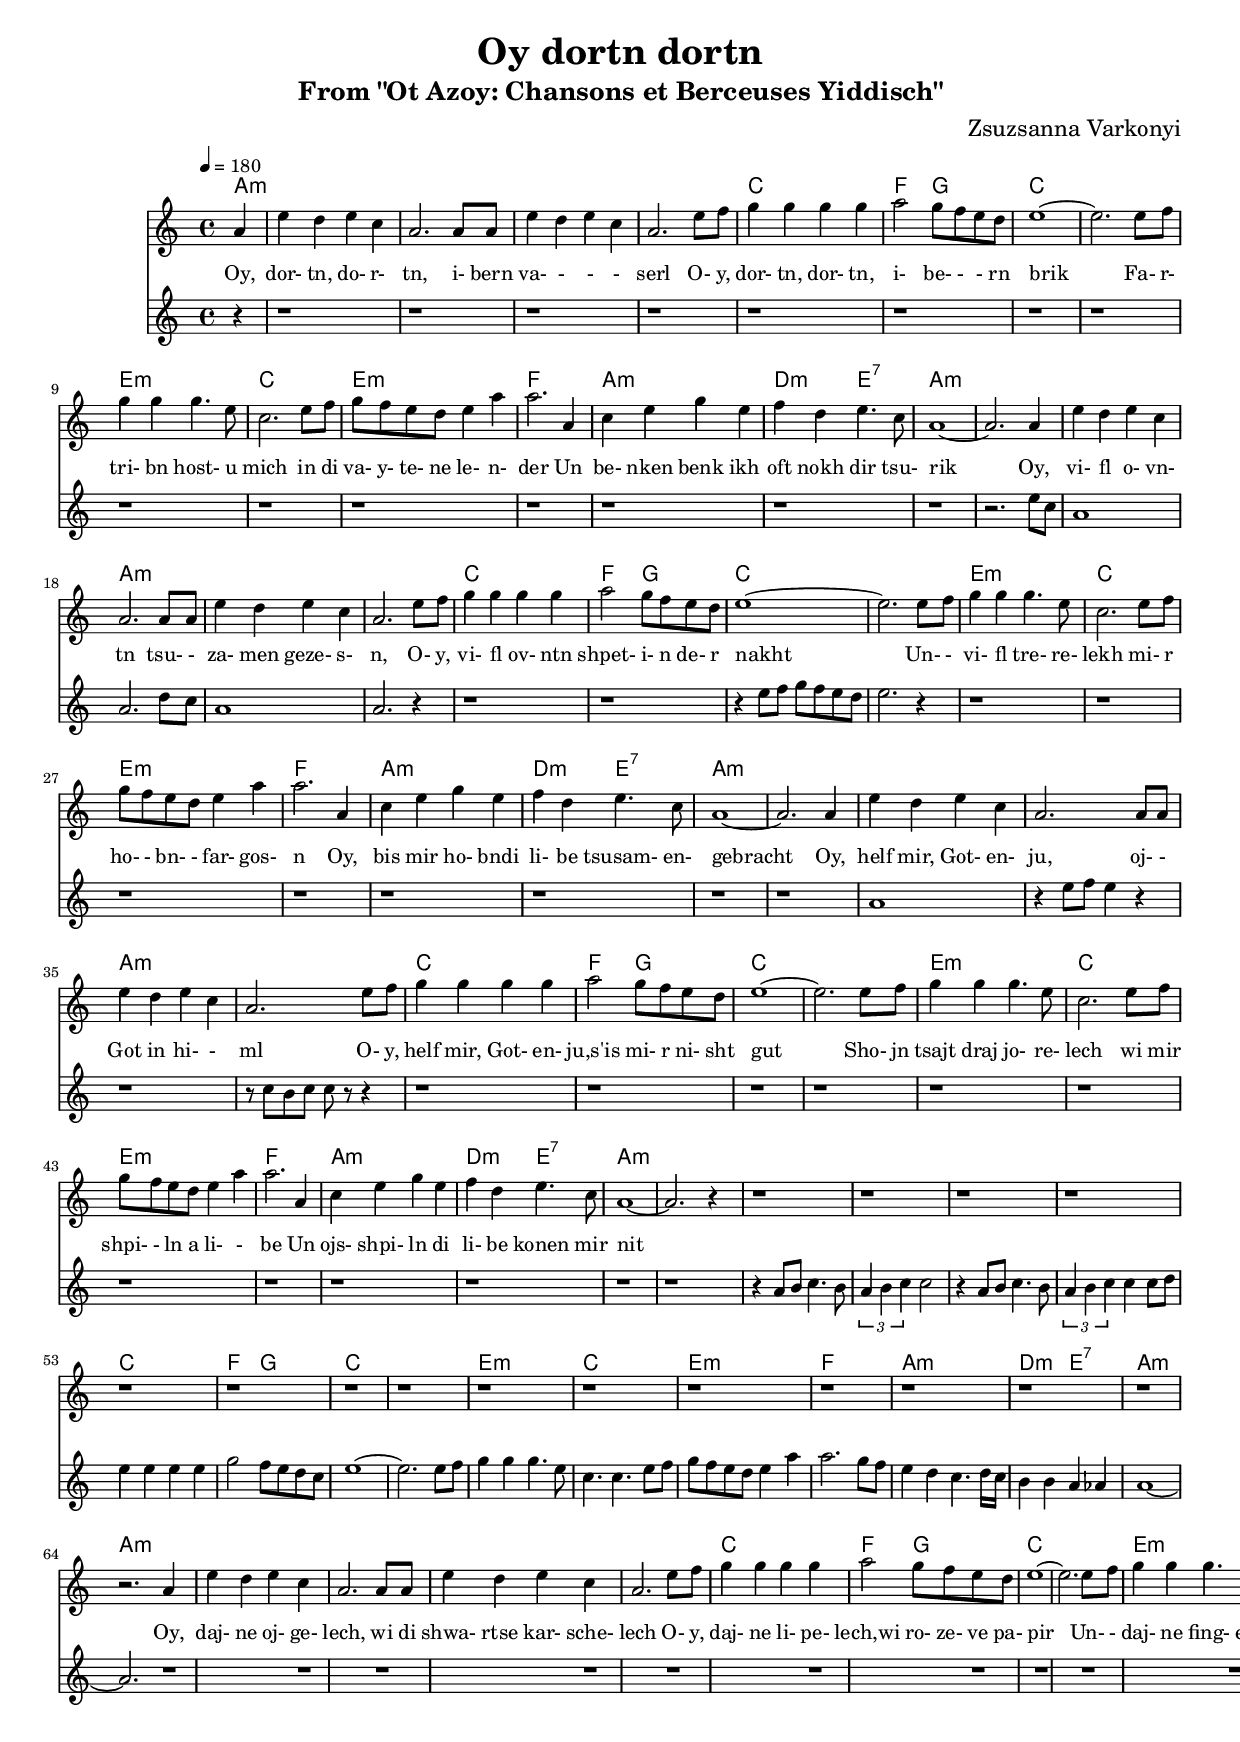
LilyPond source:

\version "2.24.4"
\header {
  title = "Oy dortn dortn"
  subtitle = "From \"Ot Azoy: Chansons et Berceuses Yiddisch\""
  composer = "Zsuzsanna Varkonyi"
}

global = {
  \time 4/4
  \key a \minor
}

scoreTempo = \tempo 4 = 180 % BPM

\include "deutsch.ly"

chordNames = \chordmode {

    \set chordChanges = ##t

    % Akkorde folgen hier.

    \partial 4
    a4:m |
    a1:m | a:m      |  a:m | a:m   |
    c    | f2 g2    |  c1  | c     |
    e1:m | c        |  e:m | f     |
    a:m  | d2:m e:7 | a1:m | a2.:m
}

voicePartial = \relative c'' {
    \scoreTempo
    \partial 4 a4
}

voiceBeginning = \relative c'' {
    a4
}

voiceEnd = \relative c'' {
    \bar "|."
}

voice = \relative c' {

    % Die Melodie folgt hier.

    e'4 d e c     | a2. a8 a8   |
    e'4 d e c     | a2. e'8 f   |
    g4 g g g      | a2 g8 f e d |
    e1~           | e2. e8 f    |
    g4 g g4. e8   | c2. e8 f    |
    g8 f e d e4 a | a2. a,4     |
    c e g e       | f d e4. c8  |
    a1~           | a2.
}

violin = \relative c' {

    % Die Geige folgt hier.

    r4
    \repeat unfold 15 r1 r2. e'8 c                    |
    a1               | a2. d8 c                       |
    a1               | a2. r4                         |
    r1               | r1                             |
    r4 e'8 f g f e d | e2. r4                         |
    r1               | r1                             |
    r1               | r1                             |
    r1               | r1                             |
    r1               | r1                             |
    a,1              | r4 e'8 f e4 r4                 |
    r1               | r8 c h c c r8 r4               |
    \repeat unfold 12 r1
    r4 a8 h c4. h8   | \tuplet 3/2 { a4 h c } c2      |
    r4 a8 h c4. h8   | \tuplet 3/2 { a4 h c } c4 c8 d |
    e4 e e e         | g2 f8 e d c                    |
    e1~              | e2. e8 f                       |
    g4 g g4. e8      | c4. c4. e8 f                   |
    g8 f e d e4 a    | a2. g8 f                       |
    e4 d c4. d16 c   | h4 h a as                      |
    a1~              | a2.

    \repeat unfold 31 r1
    r2.
}

accordion = \relative c' {

    % Das Akkordeon folgt hier.

    r4
    \repeat unfold 63 r1
    r2.
}

verseOne = \lyricmode {

	% Liedtext folgt hier.

	Oy, dor- tn, do- r- tn, i- bern va- - - - serl
    O- y, dor- tn, dor- tn, i- be- - - rn brik
    Fa- r- tri- bn host- u mich in di va- y- te- ne le- n- der
    Un be- nken benk ikh oft nokh dir tsu- rik
}

verseTwo = \lyricmode {

    % Liedtext folgt hier.

    Oy, vi- fl o- vn- tn tsu- - za- men geze- s- n,
    O- y, vi- fl ov- ntn shpet-  i- n de- r nakht
    Un- - vi- fl tre- re- lekh mi- r ho- - bn- -  far- gos- n
    Oy, bis mir ho- bndi li- be tsusam- en- gebracht
}

verseThree = \lyricmode {

    % Liedtext folgt hier.

    Oy, helf mir, Got- en- ju, oj- - Got in hi- - ml
    O- y, helf mir, Got- en- ju,s'is mi- r ni- sht gut
    Sho- jn tsajt draj jo- re- lech wi mir shpi- - ln a li- - be
    Un ojs- shpi- ln di li- be konen mir nit
}

verseFour = \lyricmode {

    % Liedtext folgt hier.

    Oy, daj- ne oj- ge- lech, wi di shwa- rtse kar- sche- lech
    O- y, daj- ne li- pe- lech,wi ro- ze- ve pa- pir
    Un- - daj- ne fing- er- lech, w- i ro- - ze- ve fe- j- der
    Oy, schraj- bn sols- tu of- te briw tsu mir
}


\score {
    <<
        \new ChordNames \repeat unfold 6 \chordNames
        \new Staff {
            \voicePartial \voice
            \voiceBeginning \voice
            \voiceBeginning \voice r4
            \repeat unfold 15 r1 r2.
            \voiceBeginning \voice
            \voiceBeginning \voice
            \voiceEnd
        }
        \addlyrics {
            \verseOne
            \verseTwo
            \verseThree
            \verseFour
            \verseOne
        }
        \new Staff \with {
            midiInstrument = #"violin"
            midiMaximumVolume = #0.8
        } \violin
        %\new Staff \with {
        %    midiInstrument = #"accordion"
        %    midiMaximumVolume = #0.8
        %} \accordion
    >>
    \layout { #(layout-set-staff-size 16) }
    \midi { }
}